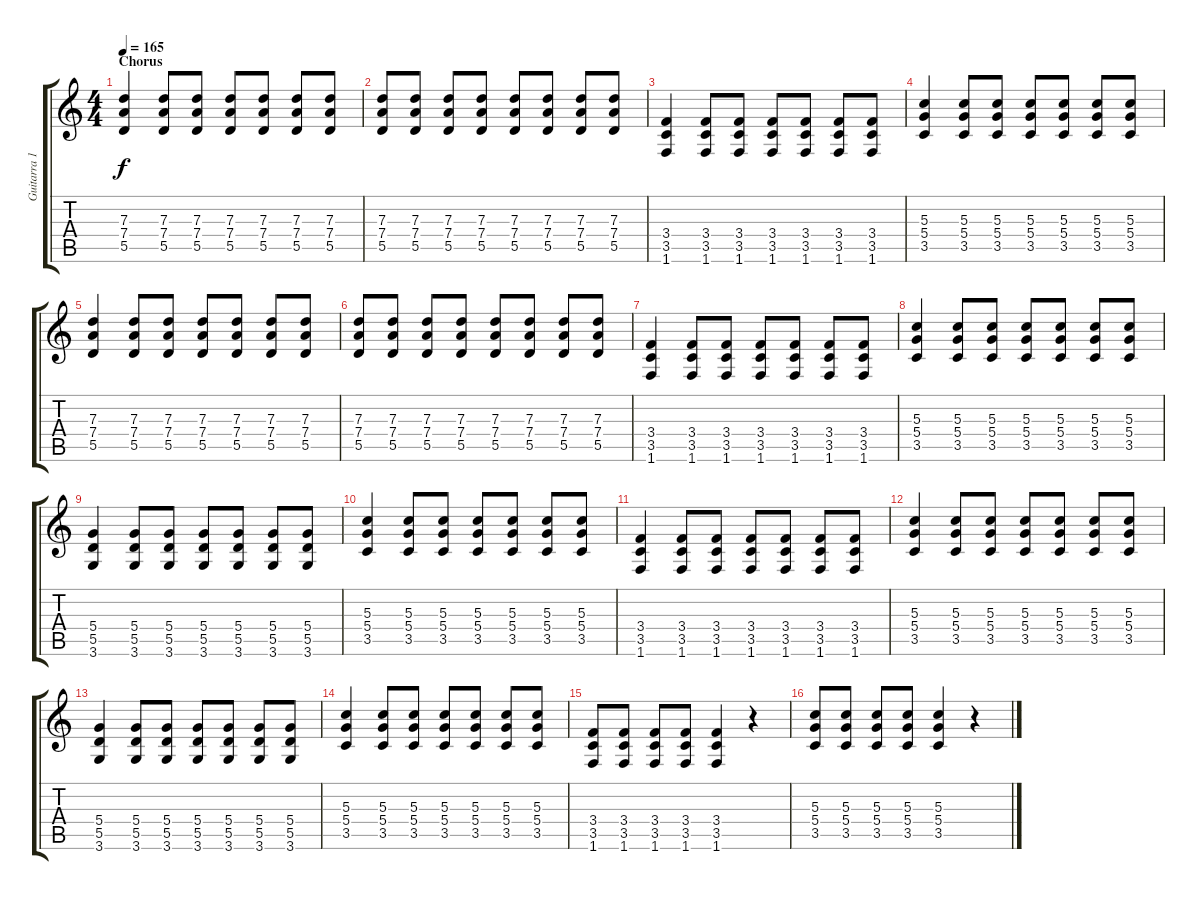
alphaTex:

\track ("Guitarra 1 - Mathias" "Guitarra 1") {instrument distortionguitar}
\staff {score tabs}
\tuning (E4 B3 G3 D3 A2 E2) {hide}
\ts (4 4)
\section ("" "Chorus")
\tempo 165
\clef g2
\ks c
(7.3 7.4 5.5).4{dy f} (7.3 7.4 5.5).8 (7.3 7.4 5.5).8 (7.3 7.4 5.5).8 (7.3 7.4 5.5).8 (7.3 7.4 5.5).8 (7.3 7.4 5.5).8 |
(7.3 7.4 5.5).8 (7.3 7.4 5.5).8 (7.3 7.4 5.5).8 (7.3 7.4 5.5).8 (7.3 7.4 5.5).8 (7.3 7.4 5.5).8 (7.3 7.4 5.5).8 (7.3 7.4 5.5).8 |
(3.4 3.5 1.6).4 (3.4 3.5 1.6).8 (3.4 3.5 1.6).8 (3.4 3.5 1.6).8 (3.4 3.5 1.6).8 (3.4 3.5 1.6).8 (3.4 3.5 1.6).8 |
(5.3 5.4 3.5).4 (5.3 5.4 3.5).8 (5.3 5.4 3.5).8 (5.3 5.4 3.5).8 (5.3 5.4 3.5).8 (5.3 5.4 3.5).8 (5.3 5.4 3.5).8 |
(7.3 7.4 5.5).4 (7.3 7.4 5.5).8 (7.3 7.4 5.5).8 (7.3 7.4 5.5).8 (7.3 7.4 5.5).8 (7.3 7.4 5.5).8 (7.3 7.4 5.5).8 |
(7.3 7.4 5.5).8 (7.3 7.4 5.5).8 (7.3 7.4 5.5).8 (7.3 7.4 5.5).8 (7.3 7.4 5.5).8 (7.3 7.4 5.5).8 (7.3 7.4 5.5).8 (7.3 7.4 5.5).8 |
(3.4 3.5 1.6).4 (3.4 3.5 1.6).8 (3.4 3.5 1.6).8 (3.4 3.5 1.6).8 (3.4 3.5 1.6).8 (3.4 3.5 1.6).8 (3.4 3.5 1.6).8 |
(5.3 5.4 3.5).4 (5.3 5.4 3.5).8 (5.3 5.4 3.5).8 (5.3 5.4 3.5).8 (5.3 5.4 3.5).8 (5.3 5.4 3.5).8 (5.3 5.4 3.5).8 |
(5.4 5.5 3.6).4 (5.4 5.5 3.6).8 (5.4 5.5 3.6).8 (5.4 5.5 3.6).8 (5.4 5.5 3.6).8 (5.4 5.5 3.6).8 (5.4 5.5 3.6).8 |
(5.3 5.4 3.5).4 (5.3 5.4 3.5).8 (5.3 5.4 3.5).8 (5.3 5.4 3.5).8 (5.3 5.4 3.5).8 (5.3 5.4 3.5).8 (5.3 5.4 3.5).8 |
(3.4 3.5 1.6).4 (3.4 3.5 1.6).8 (3.4 3.5 1.6).8 (3.4 3.5 1.6).8 (3.4 3.5 1.6).8 (3.4 3.5 1.6).8 (3.4 3.5 1.6).8 |
(5.3 5.4 3.5).4 (5.3 5.4 3.5).8 (5.3 5.4 3.5).8 (5.3 5.4 3.5).8 (5.3 5.4 3.5).8 (5.3 5.4 3.5).8 (5.3 5.4 3.5).8 |
(5.4 5.5 3.6).4 (5.4 5.5 3.6).8 (5.4 5.5 3.6).8 (5.4 5.5 3.6).8 (5.4 5.5 3.6).8 (5.4 5.5 3.6).8 (5.4 5.5 3.6).8 |
(5.3 5.4 3.5).4 (5.3 5.4 3.5).8 (5.3 5.4 3.5).8 (5.3 5.4 3.5).8 (5.3 5.4 3.5).8 (5.3 5.4 3.5).8 (5.3 5.4 3.5).8 |
(3.4 3.5 1.6).8 (3.4 3.5 1.6).8 (3.4 3.5 1.6).8 (3.4 3.5 1.6).8 (3.4 3.5 1.6).4 r.4 |
(5.3 5.4 3.5).8 (5.3 5.4 3.5).8 (5.3 5.4 3.5).8 (5.3 5.4 3.5).8 (5.3 5.4 3.5).4 r.4
